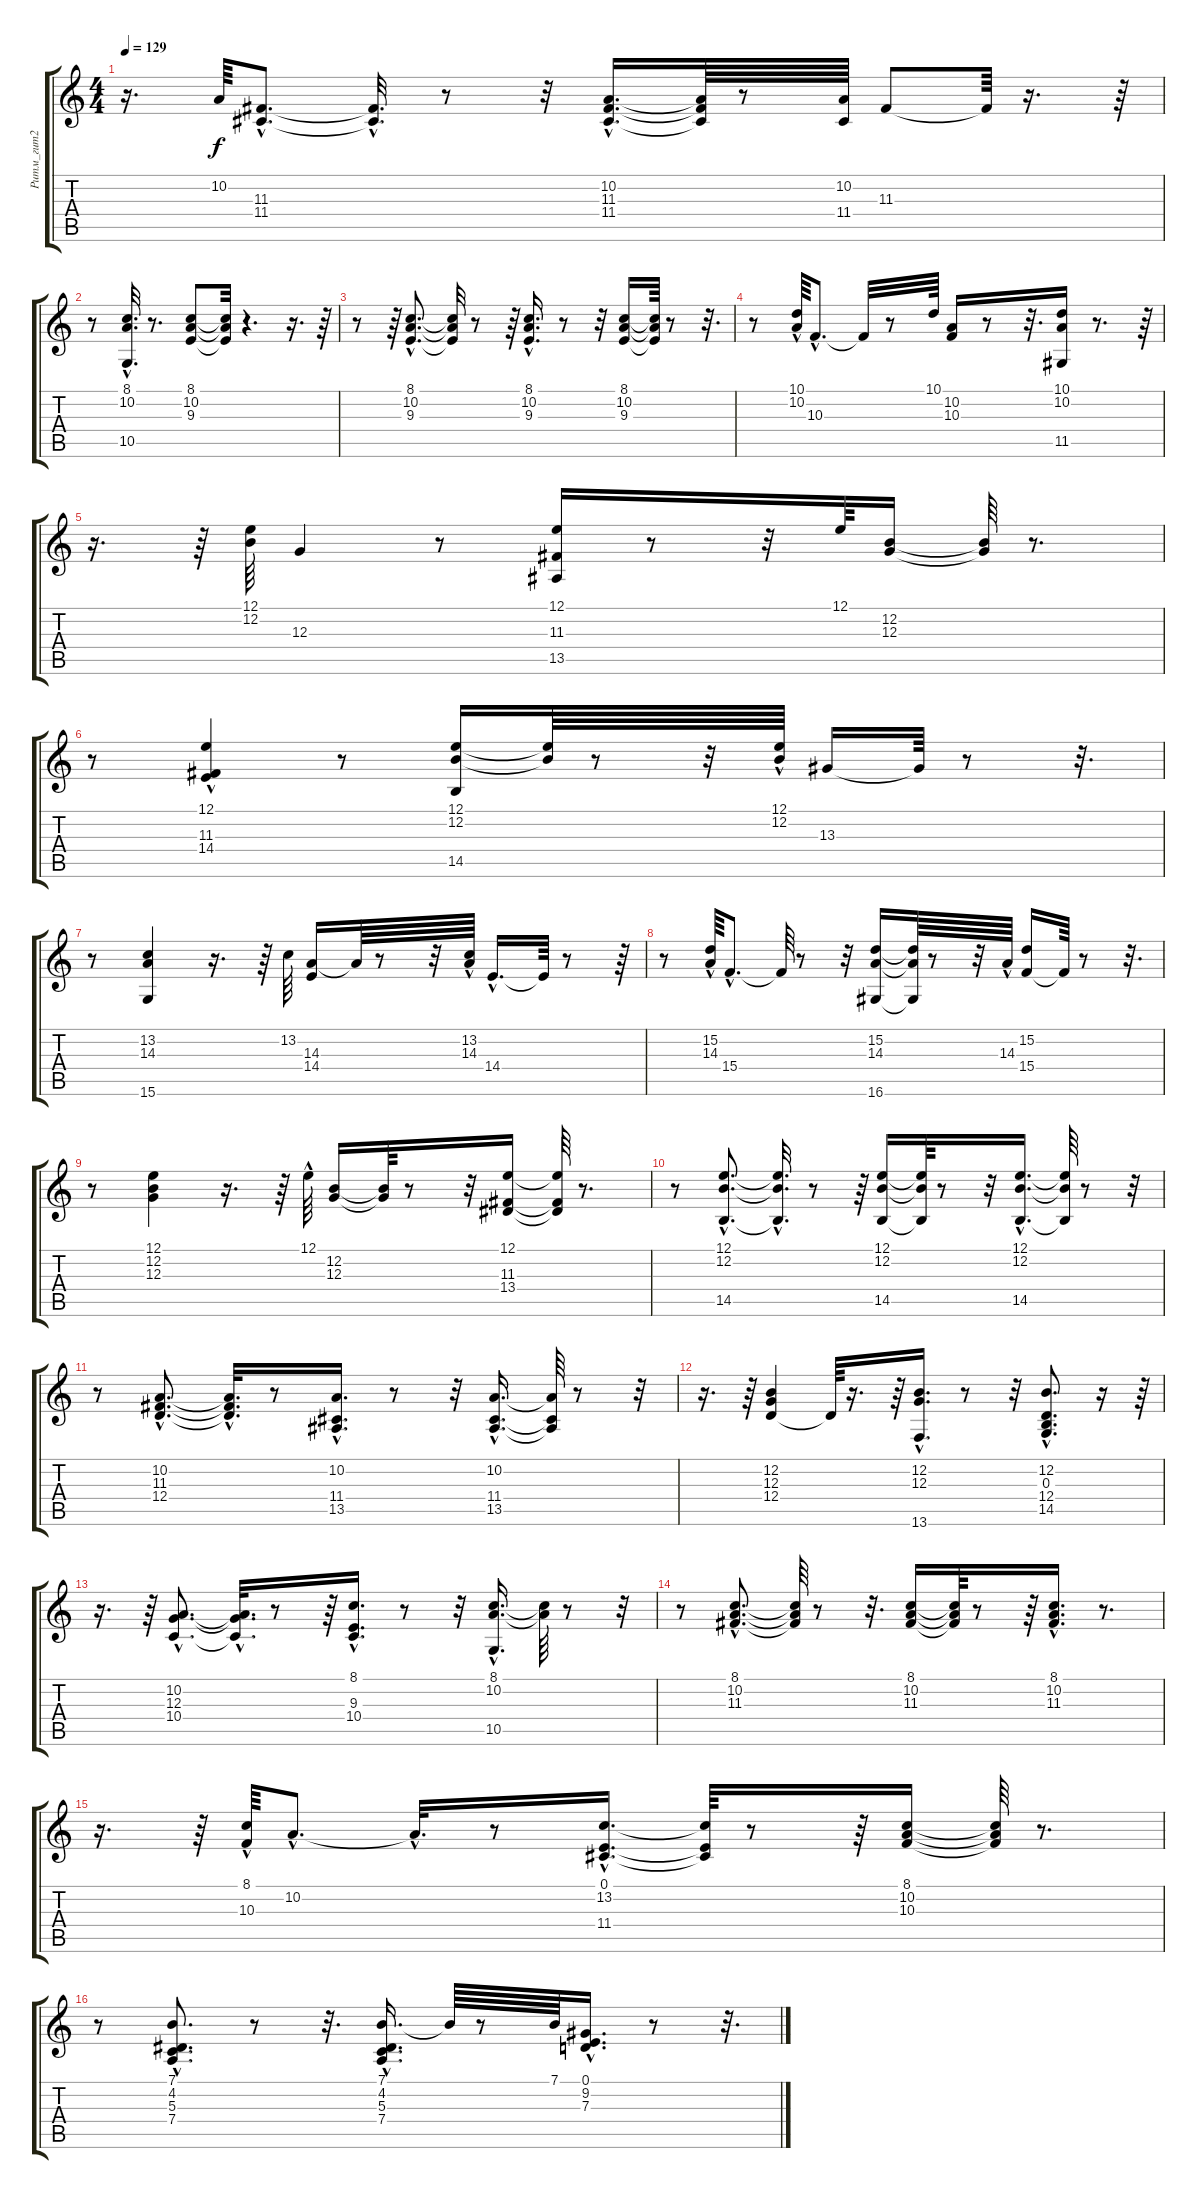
\track ("Ритм_гит2" "Ритм_гит2") {instrument lead5charang}
\staff {score tabs}
\tuning (E4 B3 G3 D3 A2 E2) {hide}
\ts (4 4)
\tempo 129
\clef g2
\ks c
r.16{d dy f} 10.2.64 (11.3{hac} 11.4{hac}).8{d} (11.3{hac t} 11.4{hac t}).32{d} r.8 r.32 (10.2{hac} 11.3{hac} 11.4{hac}).16{d} (10.2{t} 11.3{t} 11.4{t}).64 r.8 (10.2 11.4).64 11.3.8 11.3{t}.64 r.16{d} r.64 |
r.8 (8.1{hac} 10.2{hac} 10.5{hac}).32{d} r.8{d} (8.1 10.2 9.3).8 (8.1{t} 10.2{t} 9.3{t}).32 r.4{d} r.16{d} r.64 |
r.8 r.64 (8.1{hac} 10.2{hac} 9.3{hac}).8{d} (8.1{t} 10.2{t} 9.3{t}).32 r.8 r.64 (8.1{hac} 10.2{hac} 9.3{hac}).16{d} r.8 r.32 (8.1 10.2 9.3).16 (8.1{t} 10.2{t} 9.3{t}).64 r.8 r.32{d} |
r.8 (10.1{hac} 10.2{hac}).64 10.3{hac}.8{d} 10.3{t}.32 r.8 10.1.64 (10.2 10.3).16 r.8 r.32{d} (10.1 10.2 11.5).16 r.8{d} r.64 |
r.16{d} r.64 (12.1 12.2).64 12.3.4 r.8 (12.1 11.3 13.5).16 r.8 r.32 12.1.64 (12.2 12.3).16 (12.2{t} 12.3{t}).64 r.8{d} |
r.8 (12.1 11.3{hac} 14.4{hac}).4 r.8 (12.1 12.2 14.5).16 (12.1{t} 12.2{t}).64 r.8 r.32 (12.1{hac} 12.2{hac}).64 13.3.16 13.3{t}.64 r.8 r.32{d} |
r.8 (13.2 14.3 15.6).4 r.16{d} r.64 13.2.64 (14.3 14.4).16 14.3{t}.64 r.8 r.32 (13.2{hac} 14.3{hac}).64 14.4{hac}.16{d} 14.4{t}.64 r.8 r.64 |
r.8 (15.2{hac} 14.3{hac}).64 15.4{hac}.8{d} 15.4{t}.64 r.8 r.32 (15.2 14.3 16.6).16 (15.2{t} 14.3{t} 16.6{t}).64 r.8 r.32 14.3{hac}.64 (15.2 15.4).16 15.4{t}.64 r.8 r.32{d} |
r.8 (12.1 12.2 12.3).4 r.16{d} r.64 12.1{hac}.64 (12.2 12.3).16 (12.2{t} 12.3{t}).64 r.8 r.32 (12.1 11.3 13.4).16 (12.1{t} 11.3{t} 13.4{t}).64 r.8{d} |
r.8 (12.1{hac} 12.2{hac} 14.5{hac}).8{d} (12.1{t} 12.2{hac t} 14.5{t}).32{d} r.8 r.64 (12.1 12.2 14.5).16 (12.1{t} 12.2{t} 14.5{t}).64 r.8 r.32 (12.1{hac} 12.2{hac} 14.5{hac}).16{d} (12.1{t} 12.2{t} 14.5{t}).64 r.8 r.32 |
r.8 (10.2{hac} 11.3{hac} 12.4{hac}).8{d} (10.2{hac t} 11.3{hac t} 12.4{hac t}).32{d} r.8 (10.2{hac} 11.4 13.5{hac}).16{d} r.8 r.32 (10.2{hac} 11.4{hac} 13.5{hac}).16{d} (10.2{t} 11.4{t} 13.5{t}).64 r.8 r.32 |
r.16{d} r.64 (12.2 12.3 12.4).4 12.4{t}.64 r.16{d} r.64 (12.2{hac} 12.3{hac} 13.6{hac}).16{d} r.8 r.32 (12.2{hac} 0.3 12.4{hac} 14.5).8{d} r.16 r.64 |
r.16{d} r.64 (10.2{hac} 12.3{hac} 10.4{hac}).8{d} (10.2{hac t} 12.3{hac t} 10.4{hac t}).32{d} r.8 r.64 (8.1{hac} 9.3{hac} 10.4{hac}).16{d} r.8 r.32 (8.1{hac} 10.2{hac} 10.5{hac}).16{d} (8.1{t} 10.2{t}).64 r.8 r.32 |
r.8 (8.1{hac} 10.2{hac} 11.3{hac}).8{d} (8.1{t} 10.2{t} 11.3{t}).64 r.8 r.32{d} (8.1 10.2 11.3).16 (8.1{t} 10.2{t} 11.3{t}).64 r.8 r.64 (8.1{hac} 10.2{hac} 11.3{hac}).16{d} r.8{d} |
r.16{d} r.64 (8.1{hac} 10.3{hac}).64 10.2{hac}.8{d} 10.2{hac t}.32{d} r.8 (0.1{hac} 13.2{hac} 11.4{hac}).16{d} (0.1{t} 13.2{t} 11.4{t}).64 r.8 r.64 (8.1 10.2 10.3).16 (8.1{t} 10.2{t} 10.3{t}).64 r.8{d} |
r.8 (7.1{hac} 4.2 5.3{hac} 7.4{hac}).8{d} r.8 r.32{d} (7.1{hac} 4.2{hac} 5.3{hac} 7.4{hac}).16{d} 7.1{t}.64 r.8 7.1.64 (0.1 9.2{hac} 7.3{hac}).16{d} r.8 r.32{d}
